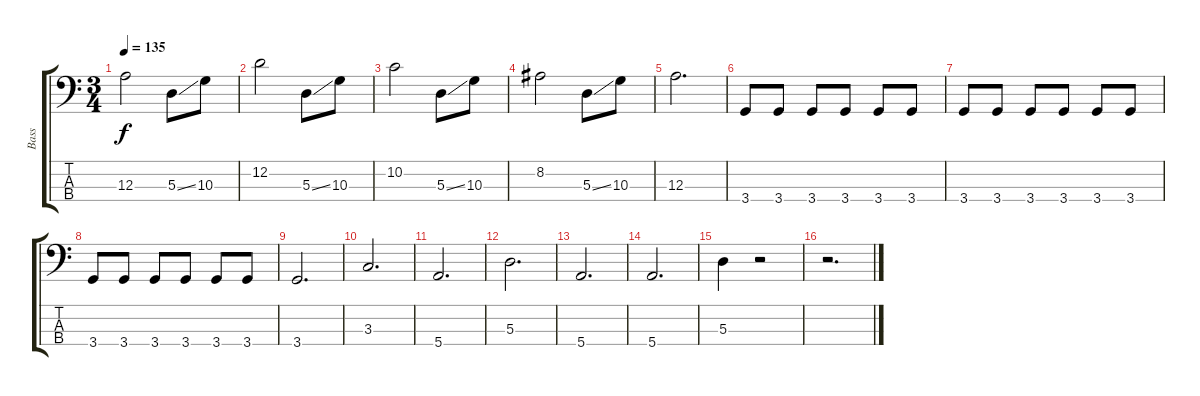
\track ("Bass" "Bass") {instrument electricbasspick}
\staff {score tabs}
\tuning (G2 D2 A1 E1) {hide}
\ts (3 4)
\tempo 135
\clef f4
\ks c
12.3.2{dy f} 5.3{ss}.8 10.3.8 |
12.2.2 5.3{ss}.8 10.3.8 |
10.2.2 5.3{ss}.8 10.3.8 |
8.2.2 5.3{ss}.8 10.3.8 |
12.3.2{d} |
3.4.8 3.4.8 3.4.8 3.4.8 3.4.8 3.4.8 |
3.4.8 3.4.8 3.4.8 3.4.8 3.4.8 3.4.8 |
3.4.8 3.4.8 3.4.8 3.4.8 3.4.8 3.4.8 |
3.4.2{d} |
3.3.2{d} |
5.4.2{d} |
5.3.2{d} |
5.4.2{d} |
5.4.2{d} |
5.3.4 r.2 |
r.2{d}
